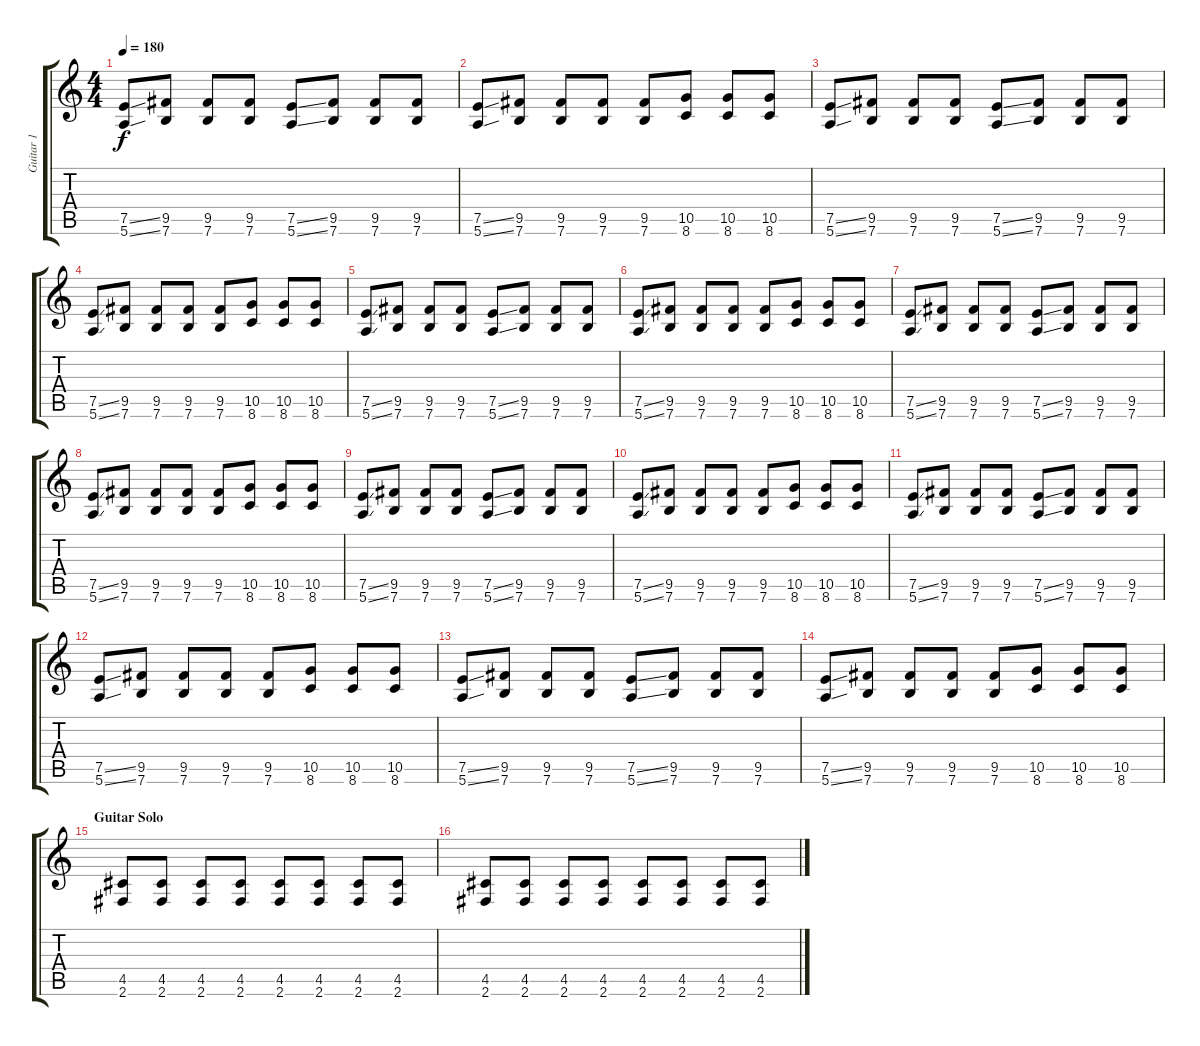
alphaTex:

\track ("Guitar 1" "Guitar 1") {instrument distortionguitar}
\staff {score tabs}
\tuning (E4 B3 G3 D3 A2 E2) {hide}
\ts (4 4)
\tempo 180
\clef g2
\ks c
(7.5{ss} 5.6{ss}).8{dy f} (9.5 7.6).8 (9.5 7.6).8 (9.5 7.6).8 (7.5{ss} 5.6{ss}).8 (9.5 7.6).8 (9.5 7.6).8 (9.5 7.6).8 |
(7.5{ss} 5.6{ss}).8 (9.5 7.6).8 (9.5 7.6).8 (9.5 7.6).8 (9.5 7.6).8 (10.5 8.6).8 (10.5 8.6).8 (10.5 8.6).8 |
(7.5{ss} 5.6{ss}).8 (9.5 7.6).8 (9.5 7.6).8 (9.5 7.6).8 (7.5{ss} 5.6{ss}).8 (9.5 7.6).8 (9.5 7.6).8 (9.5 7.6).8 |
(7.5{ss} 5.6{ss}).8 (9.5 7.6).8 (9.5 7.6).8 (9.5 7.6).8 (9.5 7.6).8 (10.5 8.6).8 (10.5 8.6).8 (10.5 8.6).8 |
(7.5{ss} 5.6{ss}).8 (9.5 7.6).8 (9.5 7.6).8 (9.5 7.6).8 (7.5{ss} 5.6{ss}).8 (9.5 7.6).8 (9.5 7.6).8 (9.5 7.6).8 |
(7.5{ss} 5.6{ss}).8 (9.5 7.6).8 (9.5 7.6).8 (9.5 7.6).8 (9.5 7.6).8 (10.5 8.6).8 (10.5 8.6).8 (10.5 8.6).8 |
(7.5{ss} 5.6{ss}).8 (9.5 7.6).8 (9.5 7.6).8 (9.5 7.6).8 (7.5{ss} 5.6{ss}).8 (9.5 7.6).8 (9.5 7.6).8 (9.5 7.6).8 |
(7.5{ss} 5.6{ss}).8 (9.5 7.6).8 (9.5 7.6).8 (9.5 7.6).8 (9.5 7.6).8 (10.5 8.6).8 (10.5 8.6).8 (10.5 8.6).8 |
(7.5{ss} 5.6{ss}).8 (9.5 7.6).8 (9.5 7.6).8 (9.5 7.6).8 (7.5{ss} 5.6{ss}).8 (9.5 7.6).8 (9.5 7.6).8 (9.5 7.6).8 |
(7.5{ss} 5.6{ss}).8 (9.5 7.6).8 (9.5 7.6).8 (9.5 7.6).8 (9.5 7.6).8 (10.5 8.6).8 (10.5 8.6).8 (10.5 8.6).8 |
(7.5{ss} 5.6{ss}).8 (9.5 7.6).8 (9.5 7.6).8 (9.5 7.6).8 (7.5{ss} 5.6{ss}).8 (9.5 7.6).8 (9.5 7.6).8 (9.5 7.6).8 |
(7.5{ss} 5.6{ss}).8 (9.5 7.6).8 (9.5 7.6).8 (9.5 7.6).8 (9.5 7.6).8 (10.5 8.6).8 (10.5 8.6).8 (10.5 8.6).8 |
(7.5{ss} 5.6{ss}).8 (9.5 7.6).8 (9.5 7.6).8 (9.5 7.6).8 (7.5{ss} 5.6{ss}).8 (9.5 7.6).8 (9.5 7.6).8 (9.5 7.6).8 |
(7.5{ss} 5.6{ss}).8 (9.5 7.6).8 (9.5 7.6).8 (9.5 7.6).8 (9.5 7.6).8 (10.5 8.6).8 (10.5 8.6).8 (10.5 8.6).8 |
\section ("" "Guitar Solo")
(4.5 2.6).8 (4.5 2.6).8 (4.5 2.6).8 (4.5 2.6).8 (4.5 2.6).8 (4.5 2.6).8 (4.5 2.6).8 (4.5 2.6).8 |
(4.5 2.6).8 (4.5 2.6).8 (4.5 2.6).8 (4.5 2.6).8 (4.5 2.6).8 (4.5 2.6).8 (4.5 2.6).8 (4.5 2.6).8
